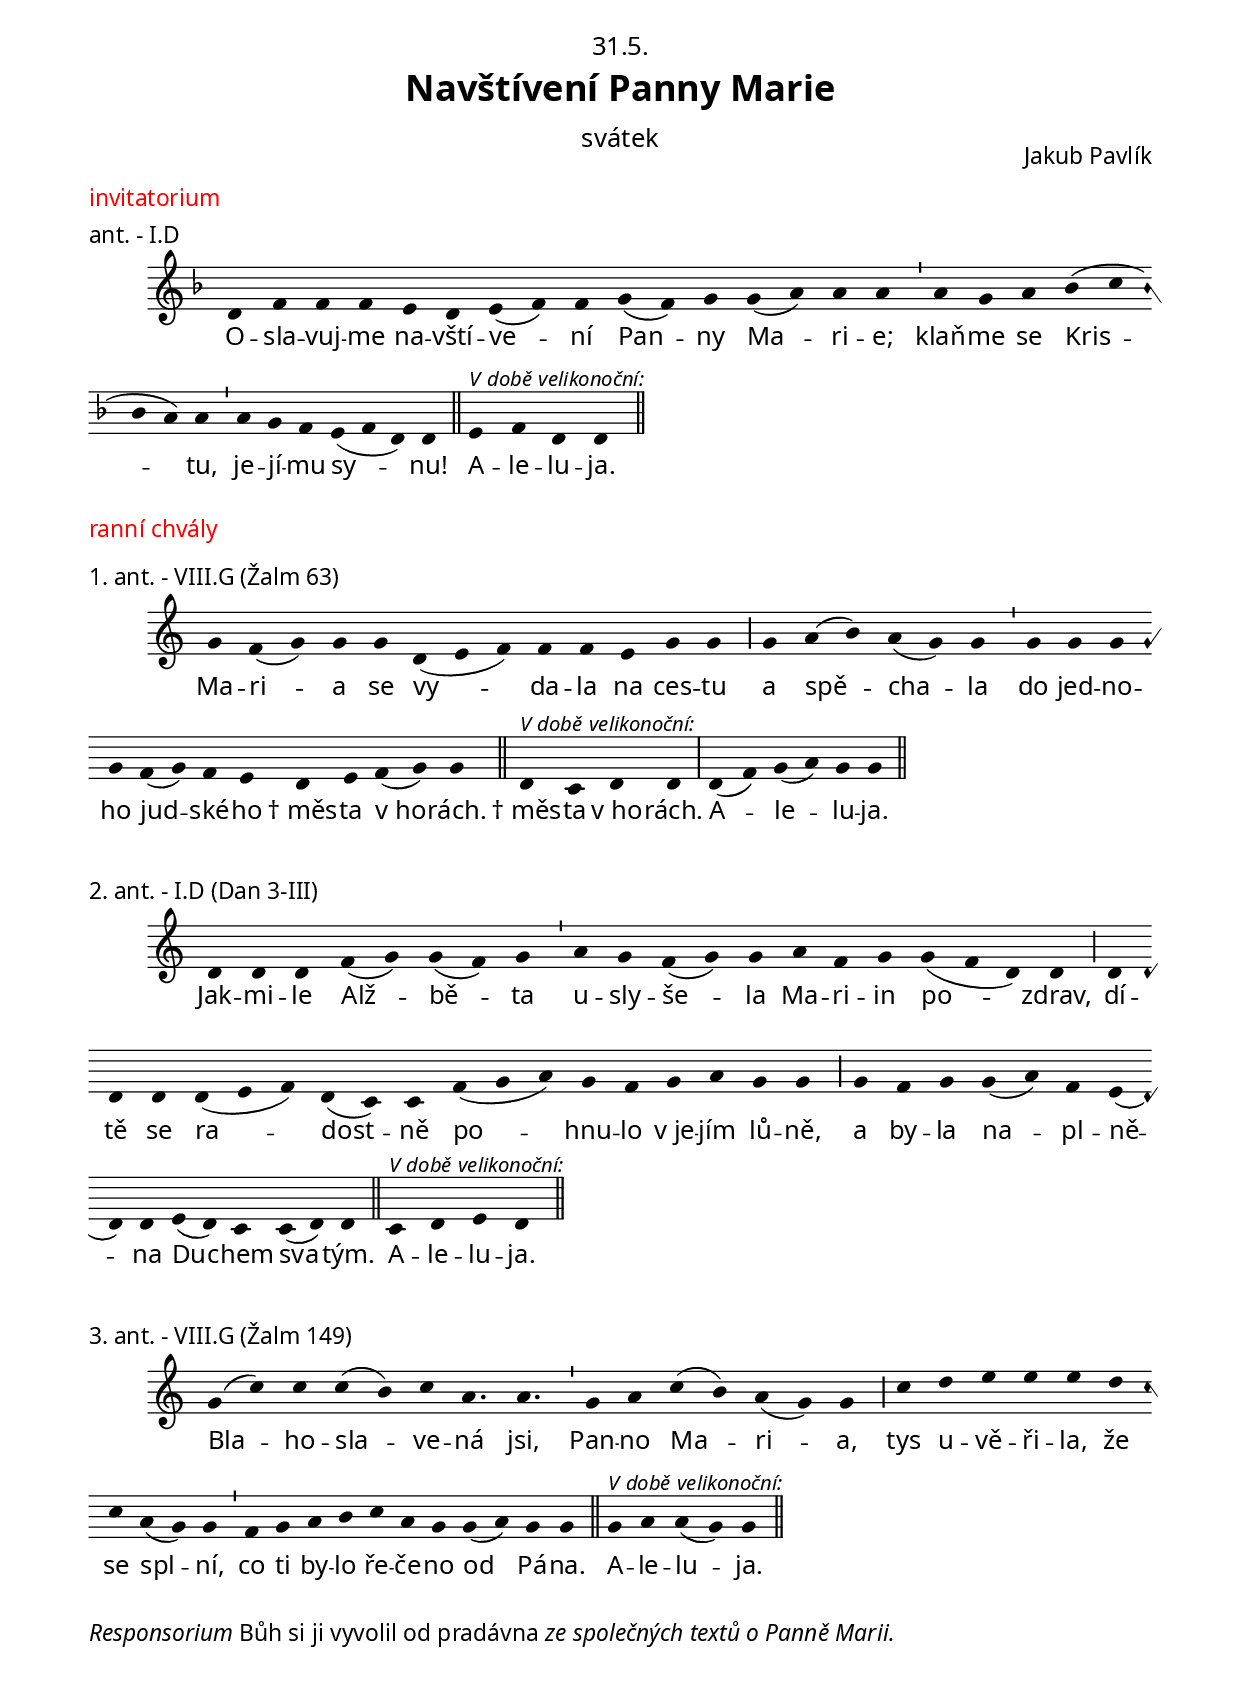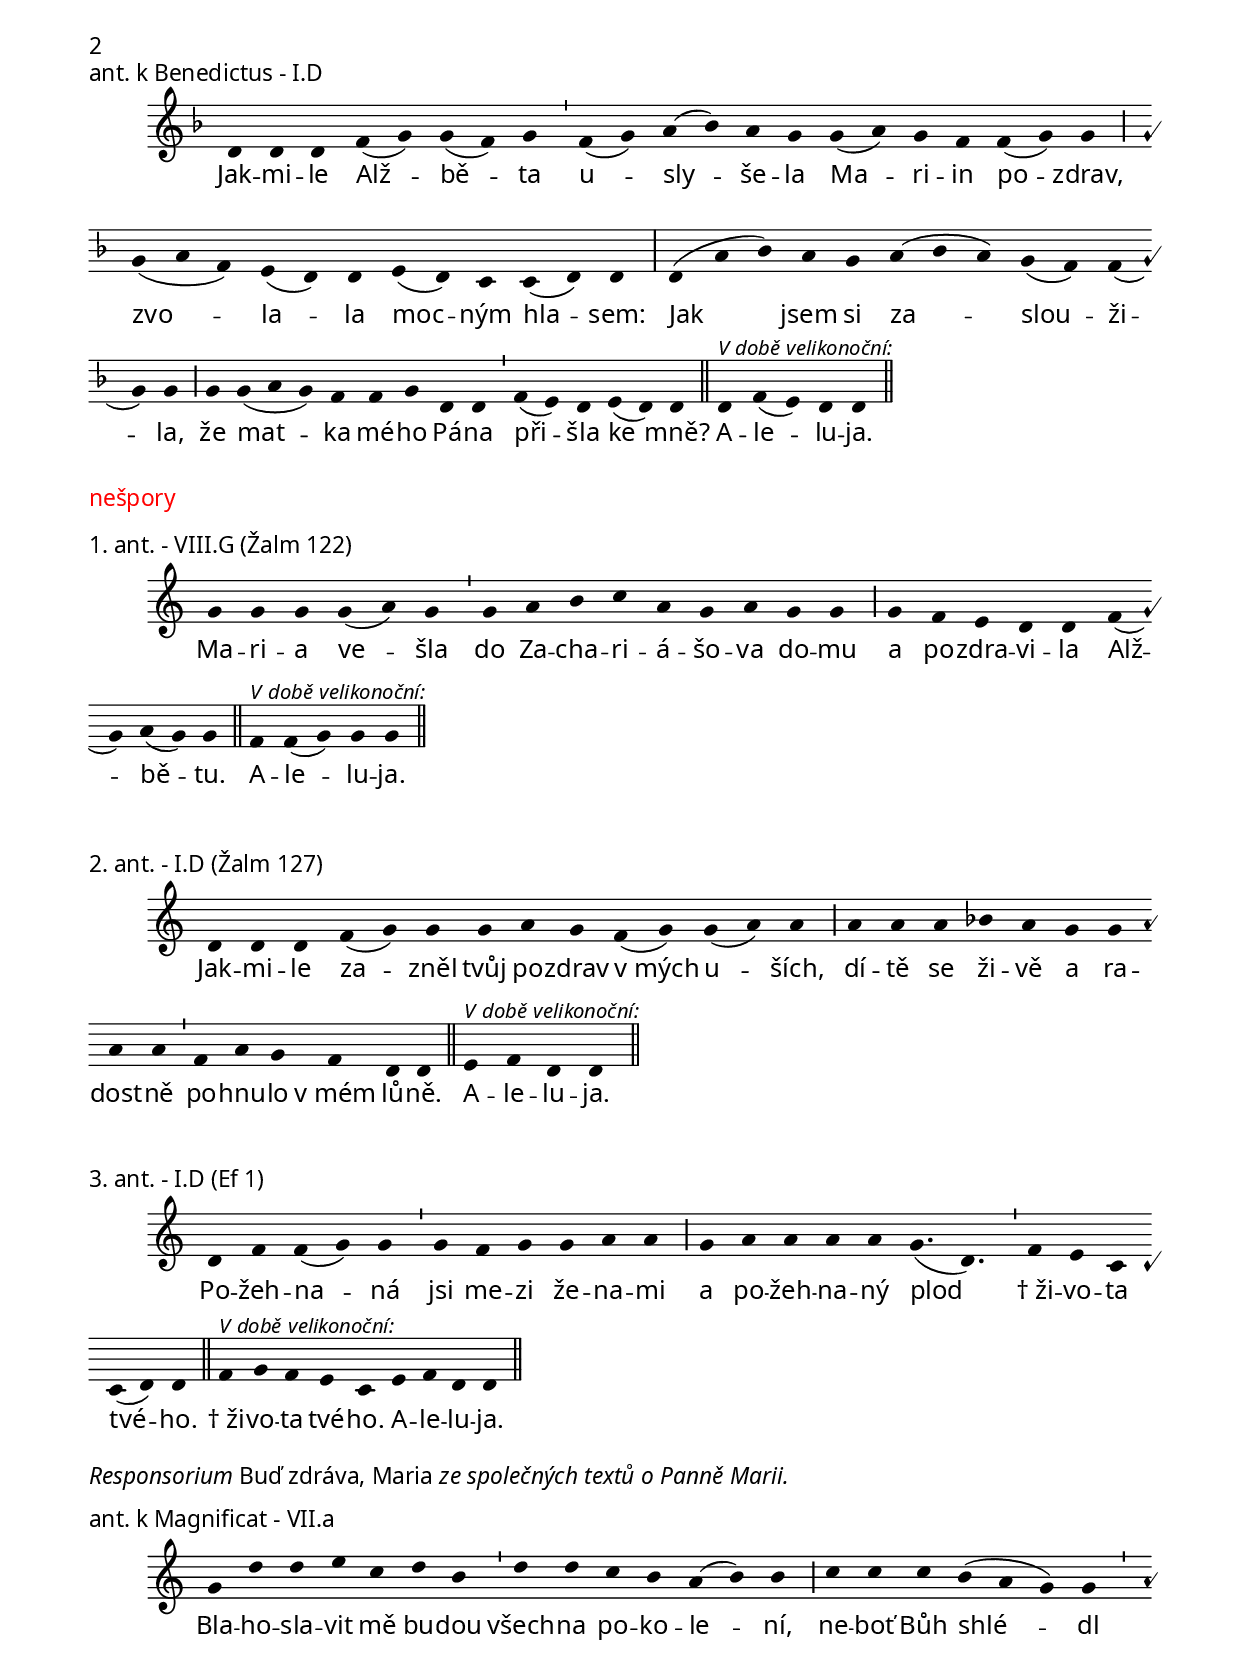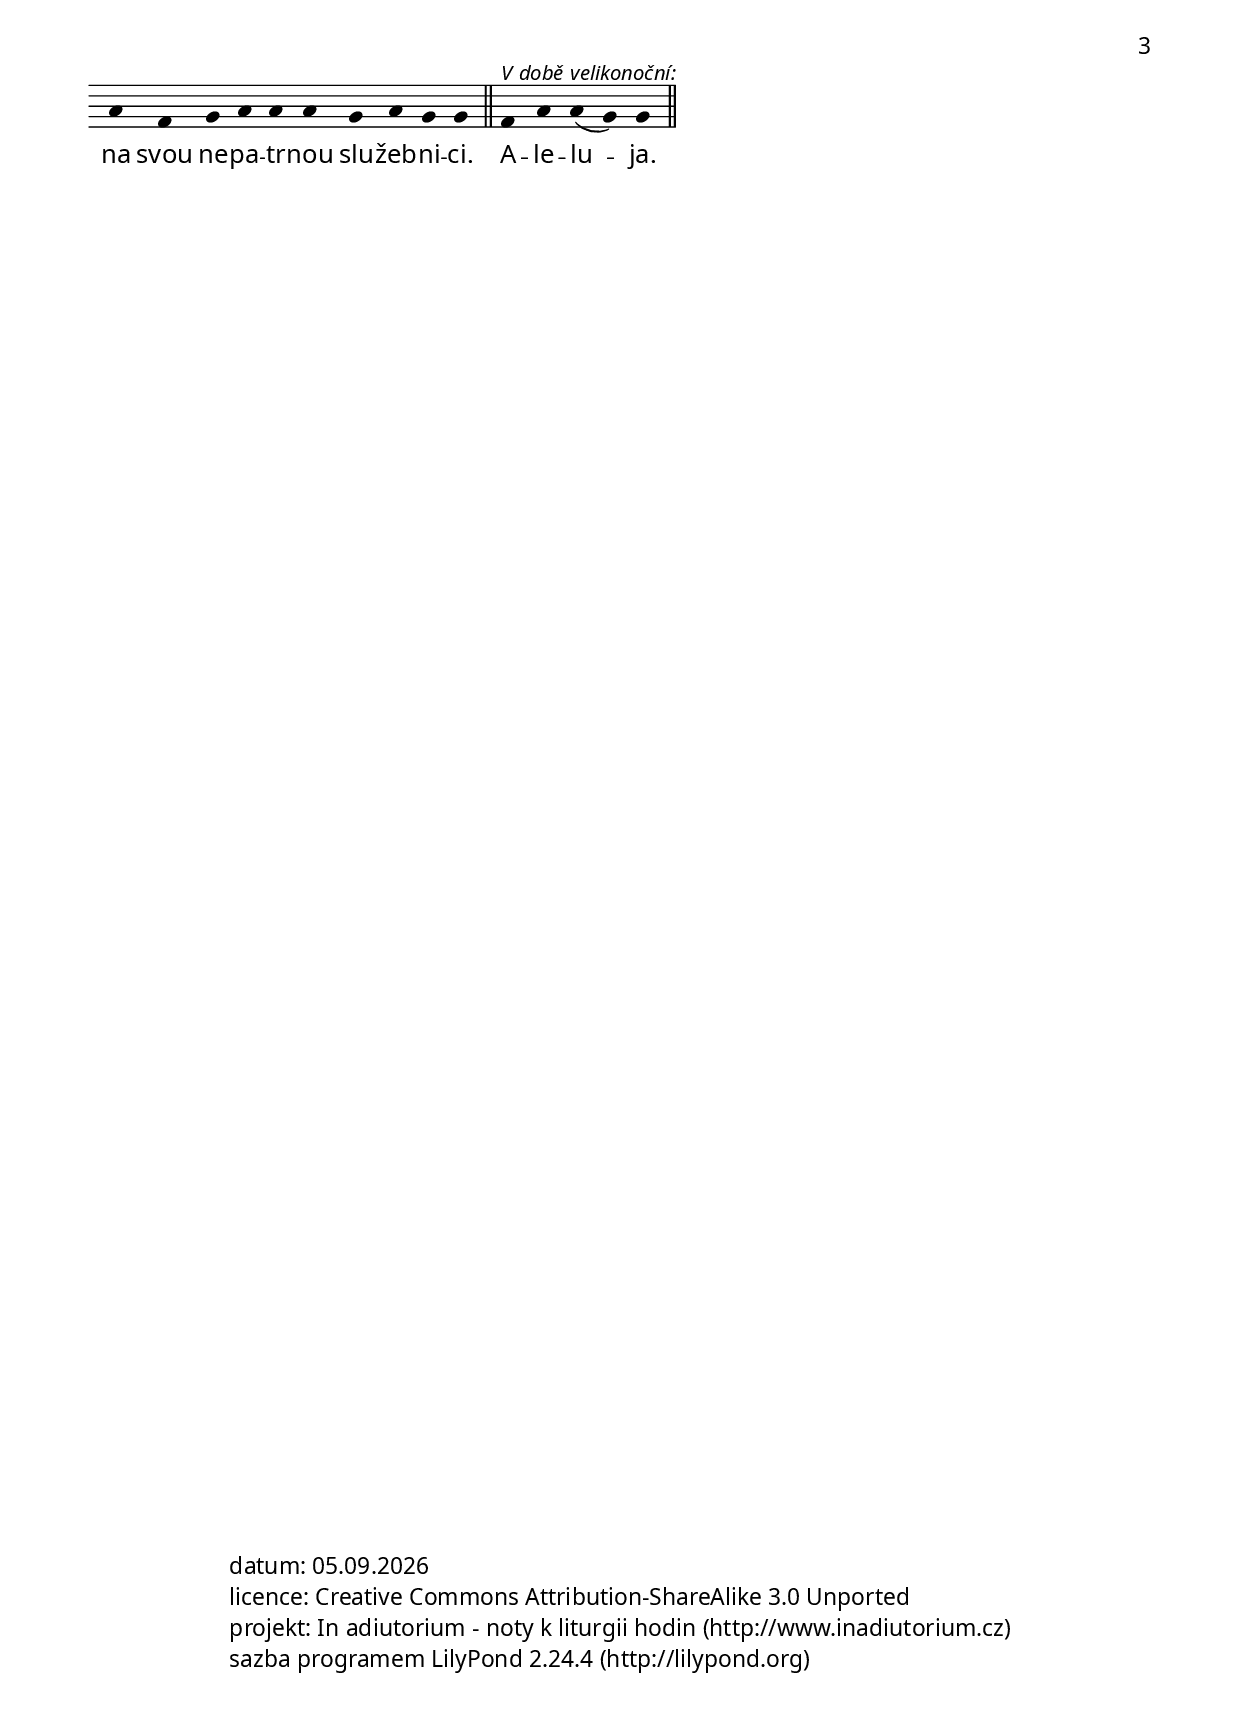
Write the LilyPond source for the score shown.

\version "2.15.37"

\include "../spolecne.ly"
\include "../dilyresponsorii.ly"

\header {
  title = \markup\titleSvatek
            "Navštívení Panny Marie"
            svátek
            31.5.
  composer = "Jakub Pavlík"
}

\markup {\nadpisHodinka {"invitatorium"}}

\score {
  \relative c' {
    \choralniRezim
    \key f \major
    d4 f f f e d e( f) f g( f) g g( a) a a \barMin
    a g a bes( c bes a) a \barMin
    a g f e( f d) d \barFinalis
    e^\markup\rubrVelikAleluja f d d \barFinalis
  }
  \addlyrics {
    O -- sla -- vuj -- me na -- vští -- ve -- ní Pan -- ny Ma -- ri -- e;
    klaň -- me se Kris -- tu, je -- jí -- mu sy -- nu!

    A -- le -- lu -- ja.
  }
  \header {
    quid = "ant."
    modus = "I"
    differentia = "D"
    psalmus = ""
    id = "invit"
    piece = \markup {\sestavTitulekBezZalmu}
  }
}

\markup {\nadpisHodinka {"ranní chvály"}}

\score {
  \relative c'' {
    \choralniRezim
    g4 f( g) g g d( e f) f f e g g \barMaior
    g a( b) a( g) g \barMin g g g g f( g) f e

    d e f( g) g \barFinalis

    d^\markup\rubrVelikAleluja c d d \barMax
    d( f) g( a) g g \barFinalis
  }
  \addlyrics {
    Ma -- ri -- a se vy -- da -- la na ces -- tu
    a spě -- cha -- la do jed -- no -- ho jud -- ské -- ho

    \markup{\Dagger měs} -- ta v_ho -- rách.

    \markup{\Dagger měs} -- ta v_ho -- rách.
    A -- le -- lu -- ja.
  }
  \header {
    quid = "1. ant."
    modus = "VIII"
    differentia = "G"
    psalmus = "Žalm 63"
    placet = "R"
    id = "rch-a1"
    piece = \markup {\sestavTitulek}
  }
}

\score {
  \relative c' {
    \choralniRezim
    d4 d d f( g) g( f) g \barMin a g f( g) g a f g g( f d) d \barMaior
    d d d d( e f) d( c) c f( g a) g f g a g g \barMaior
    g f g g( a) f e( d) d e( d) c c( d) d \barFinalis

    c^\markup\rubrVelikAleluja d e d \barFinalis
  }
  \addlyrics {
    Jak -- mi -- le Alž -- bě -- ta u -- sly -- še -- la Ma -- ri -- in po -- zdrav,
    dí -- tě se ra -- dost -- ně po -- hnu -- lo v_je -- jím lů -- ně,
    a by -- la na -- pl -- ně -- na Du -- chem sva -- tým.

    A -- le -- lu -- ja.
  }
  \header {
    quid = "2. ant."
    modus = "I"
    differentia = "D"
    psalmus = "Dan 3-III"
    id = "rch-a2"
    piece = \markup {\sestavTitulek}
  }
}

\score {
  \relative c'' {
    \choralniRezim
    g4( c) c c( b) c a4. a \barMin g4 a c( b) a( g) g \barMaior
    c d e e e d c a( g) g \barMin f g a b c a g g( a) g g \barFinalis
    g^\markup\rubrVelikAleluja a a( g) g \barFinalis
  }
  \addlyrics {
    Bla -- ho -- sla -- ve -- ná jsi, Pan -- no Ma -- ri -- a,
    tys u -- vě -- ři -- la, že se spl -- ní,
    co ti by -- lo ře -- če -- no od Pá -- na.

    A -- le -- lu -- ja.
  }
  \header {
    quid = "3. ant."
    modus = "VIII"
    differentia = "G"
    psalmus = "Žalm 149"
    fial = "commune/commune_maria.ly#2ne-amag"
    id = "rch-a3"
    piece = \markup {\sestavTitulek}
  }
}

\markup\justify\italic{
  Responsorium \upright{Bůh si ji vyvolil od pradávna}
  ze společných textů o Panně Marii.
}

\score {
  \relative c' {
    \choralniRezim
    \key f \major
    d4 d d f( g) g( f) g \barMin f( g) a( bes) a g g( a) g f f( g) g \barMaior
    g( a f) e( d) d e( d) c c( d) d \barMax
    d( a' bes) a g a( bes a) g( f) f( g) g \barMaior
    g g( a g) f f g d d \barMin f( e) d e( d) d \barFinalis

    d^\markup\rubrVelikAleluja f( e) d d \barFinalis
  }
  \addlyrics {
    Jak -- mi -- le Alž -- bě -- ta u -- sly -- še -- la Ma -- ri -- in po -- zdrav,
    zvo -- la -- la moc -- ným hla -- sem:
    Jak jsem si za -- slou -- ži -- la,
    že mat -- ka mé -- ho Pá -- na při -- šla ke mně?

    A -- le -- lu -- ja.
  }
  \header {
    quid = "ant. k Benedictus"
    modus = "I"
    differentia = "D"
    psalmus = ""
    id = "rch-aben"
    fons = "srov. tady 2. ant."
    piece = \markup {\sestavTitulekBezZalmu}
  }
}

\markup {\nadpisHodinka {"nešpory"}}

\score {
  \relative c'' {
    \choralniRezim
    g4 g g g( a) g \barMin
    g a b c a g a g g \barMaior
    g f e d d f( g) a( g) g \barFinalis

    f^\markup\rubrVelikAleluja f( g) g g \barFinalis
  }
  \addlyrics {
    Ma -- ri -- a ve -- šla
    do Za -- cha -- ri -- á -- šo -- va do -- mu
    a po -- zdra -- vi -- la Alž -- bě -- tu.

    A -- le -- lu -- ja.
  }
  \header {
    quid = "1. ant."
    modus = "VIII"
    differentia = "G"
    psalmus = "Žalm 122"
    id = "ne-a1"
    piece = \markup {\sestavTitulek}
  }
}

\score {
  \relative c' {
    \choralniRezim
    d4 d d f( g) g g a g f( g) g( a) a \barMaior
    a a a bes a g g a a \barMin
    f a g f d d \barFinalis

    e4^\markup\rubrVelikAleluja f d d \barFinalis
  }
  \addlyrics {
    Jak -- mi -- le za -- zněl tvůj po -- zdrav v_mých u -- ších,
    dí -- tě se ži -- vě a ra -- dost -- ně
    po -- hnu -- lo v_mém lů -- ně.

    A -- le -- lu -- ja.
  }
  \header {
    quid = "2. ant."
    modus = "I"
    differentia = "D"
    psalmus = "Žalm 127"
    fons = "advent, předvánoční týden, 22.12., k Benedictus; přidáno aleluja"
    fial = "antifony/advent_predvanocni_datum.ly#predvanocni-22-ben?+aleluja"
    id = "ne-a2"
    piece = \markup {\sestavTitulek}
  }
}

\score {
  \relative c' {
    \choralniRezim
    d f f( g) g \barMin g f g g a a \barMaior
    g a a a a g4.( d) \barMin f4 e c c( d) d \barFinalis
    f^\markup\rubrVelikAleluja g f e c e f d d \barFinalis
  }
  \addlyrics {
    Po -- žeh -- na -- ná jsi me -- zi že -- na -- mi
    a po -- žeh -- na -- ný plod \markup{\Dagger ži} -- vo -- ta tvé -- ho.

    \markup{\Dagger ži} -- vo -- ta tvé -- ho. A -- le -- lu -- ja.
  }
  \header {
    quid = "3. ant."
    modus = "I"
    differentia = "D"
    psalmus = "Ef 1"
    fons = "spol. texty o P.M., 2. nešp., 3. ant."
    fial = "commune/commune_maria.ly#2ne-a3"
    id = "ne-a3"
    piece = \markup {\sestavTitulek}
  }
}

\markup\justify\italic{
  Responsorium \upright{Buď zdráva, Maria}
  ze společných textů o Panně Marii.
}

\score {
  \relative c'' {
    \choralniRezim
    g4 d' d e c d b \barMin
    d d c b a( b) b \barMaior
    c c c b( a g) g \barMin
    a f g a a a g a g g \barFinalis

    f^\markup\rubrVelikAleluja a a( g) g \barFinalis
  }
  \addlyrics {
    Bla -- ho -- sla -- vit mě bu -- dou
    všech -- na po -- ko -- le -- ní,
    ne -- boť Bůh shlé -- dl
    na svou ne -- pa -- tr -- nou slu -- žeb -- ni -- ci.

    A -- le -- lu -- ja.
  }
  \header {
    quid = "ant. k Magnificat"
    modus = "VII"
    differentia = "a"
    psalmus = "Magnificat"
    id = "ne-amag"
    fial = "commune/commune_maria.ly#1ne-amag2"
    piece = \markup {\sestavTitulekBezZalmu}
  }
}